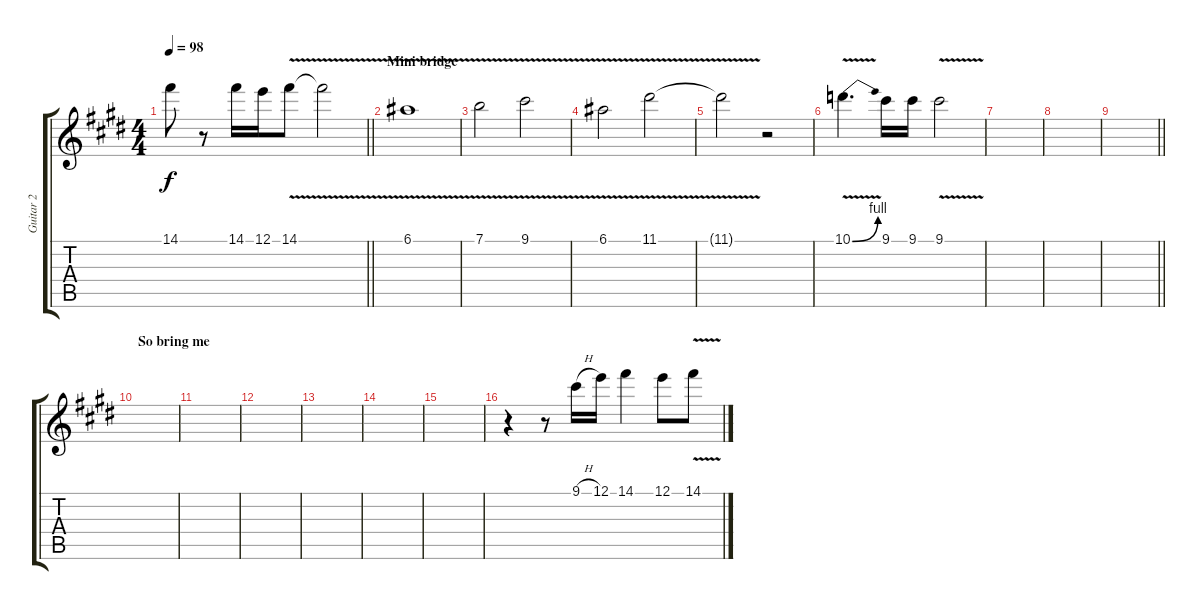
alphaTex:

\track ("Guitar 2" "Guitar 2") {instrument distortionguitar}
\staff {score tabs}
\tuning (E4 B3 G3 D3 A2 E2) {hide}
\ts (4 4)
\tempo 98
\clef g2
\barLineRight lightlight
\ks c#minor
14.1.8{dy f} r.8 14.1.16 12.1.16 14.1{v}.8 14.1{t}.2 |
\section ("" "Mini bridge")
6.1{v}.1 |
7.1{v}.2 9.1{v}.2 |
6.1{v}.2 11.1{v}.2 |
11.1{t}.2 r.2 |
10.1{be (bend 0 0 60 4) v}.4{d} 9.1.16 9.1.16 9.1{v}.2 |
|
|
\barLineRight lightlight
|
\section ("" "So bring me")
|
|
|
|
|
|
r.4 r.8 9.1{h}.16 12.1.16 14.1.4 12.1.8 14.1{v}.8
